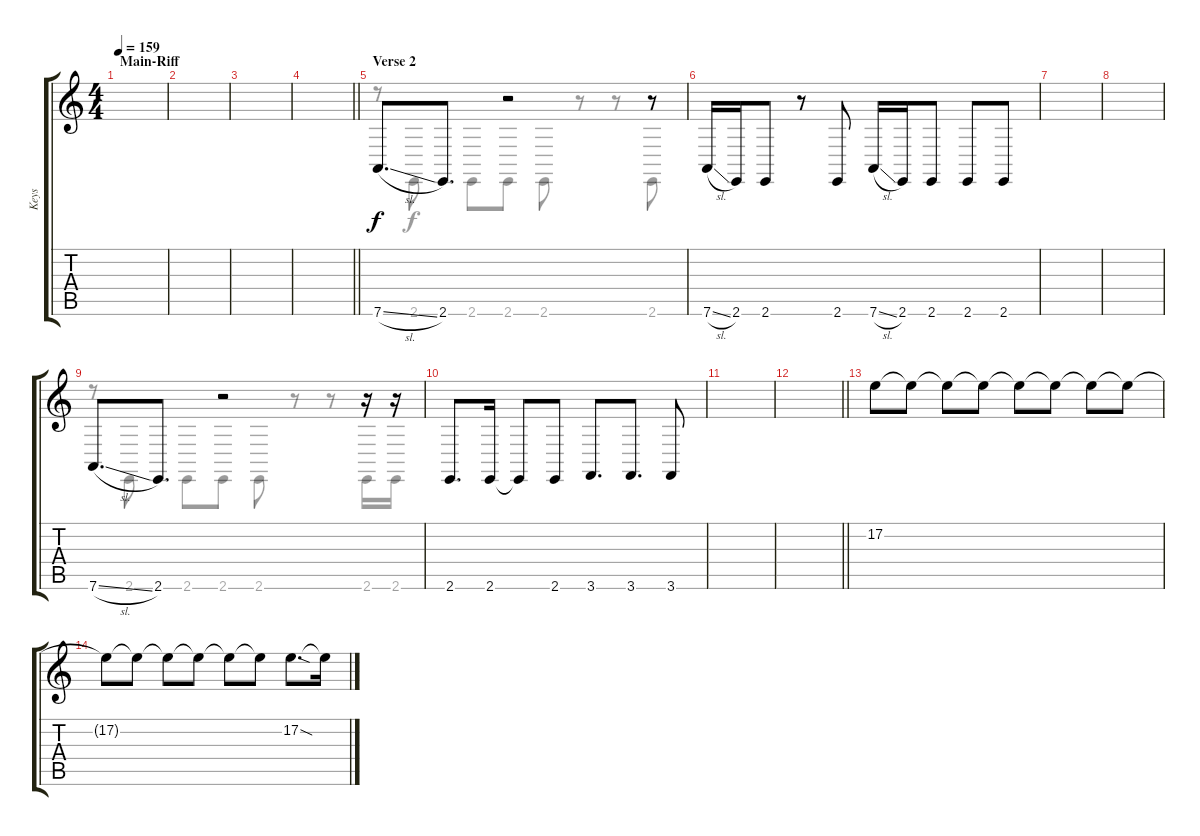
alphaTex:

\track ("Keys" "Keys") {instrument synthstrings1}
\staff {score tabs}
\tuning (E4 B3 G3 D3 A2 D2) {hide}
\voice
\ts (4 4)
\section ("" "Main-Riff")
\tempo 159
\clef g2
\ks c
|
|
|
\barLineRight lightlight
|
\section ("" "Verse 2")
7.6{sl}.8{d volume 13 instrument lead2sawtooth} 2.6.8{d} r.2 r.8 |
7.6{sl}.16 2.6.16 2.6.8 r.8 2.6.8 7.6{sl}.16 2.6.16 2.6.8 2.6.8 2.6.8 |
|
|
7.6{sl}.8{d volume 13 instrument lead2sawtooth} 2.6.8{d} r.2 r.16 r.16 |
2.6.8{d} 2.6.16 2.6{t}.8 2.6.8 3.6.8{d} 3.6.8{d} 3.6.8 |
|
\barLineRight lightlight
|
\section ("" "")
17.2.8{volume 11 balance 16 instrument synthstrings1} 17.2{t}.8 17.2{t}.8{balance 0} 17.2{t}.8 17.2{t}.8 17.2{t}.8 17.2{t}.8{balance 16} 17.2{t}.8 |
17.2{t}.8 17.2{t}.8 17.2{t}.8{balance 0} 17.2{t}.8 17.2{t}.8{balance 8} 17.2{t}.8 17.2{sod}.8{d} 17.2{t}.16{volume 0} |
|
\voice
\clef g2
\ottava regular
\simile none
\ks c
|
|
|
\barLineRight lightlight
|
r.8 2.6.8 2.6.8 2.6.8 2.6.8 r.8 r.8 2.6.8 |
|
|
|
r.8 2.6.8 2.6.8 2.6.8 2.6.8 r.8 r.8 2.6.16 2.6.16 |
|
|
\barLineRight lightlight
|
|
|
|
